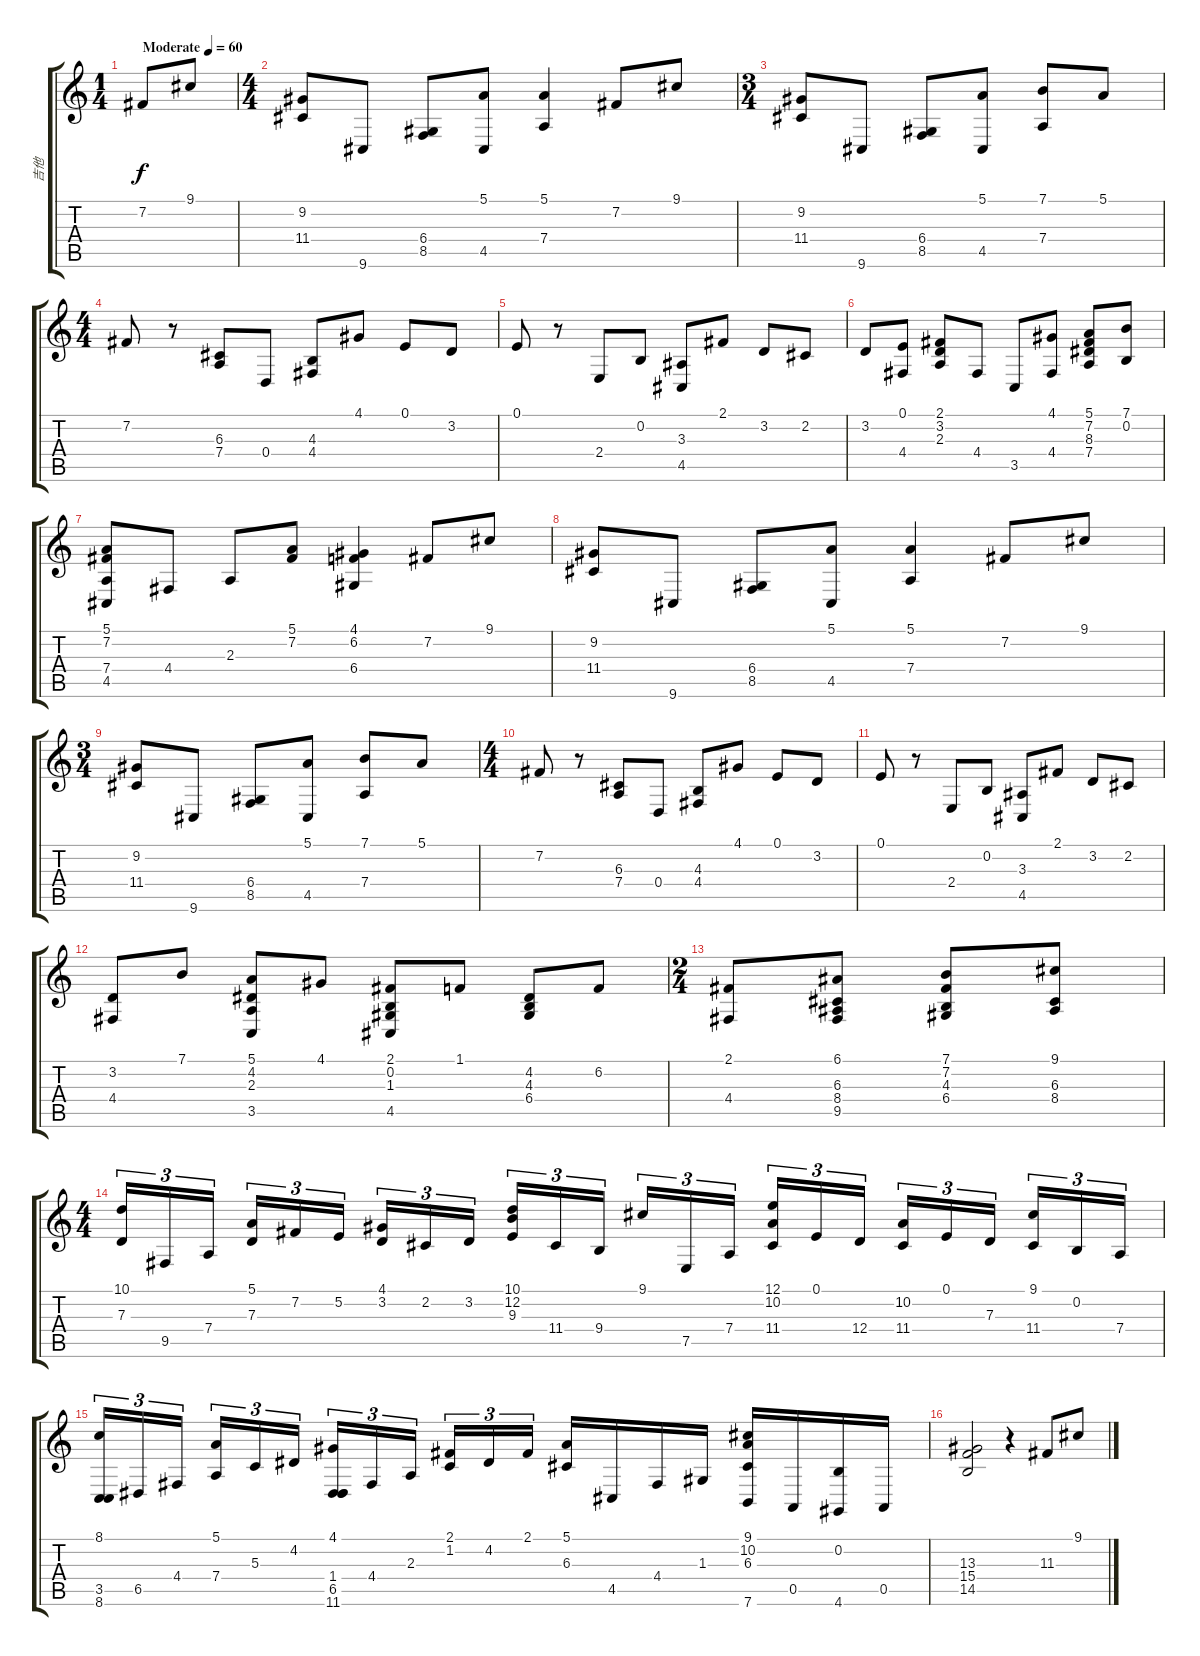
\track ("吉他" "吉他") {instrument acousticgrandpiano}
\staff {score tabs}
\tuning (E4 B3 G3 D3 A2 E2) {hide}
\ts (1 4)
\tempo (60 "Moderate")
\clef g2
\ks c
7.2.8{dy f instrument acousticgrandpiano} 9.1.8 |
\ts (4 4)
(9.2 11.4).8 9.6.8 (6.4 8.5).8 (5.1 4.5).8 (5.1 7.4).4 7.2.8 9.1.8 |
\ts (3 4)
(9.2 11.4).8 9.6.8 (6.4 8.5).8 (5.1 4.5).8 (7.1 7.4).8 5.1.8 |
\ts (4 4)
7.2.8 r.8 (6.3 7.4).8 0.4.8 (4.3 4.4).8 4.1.8 0.1.8 3.2.8 |
0.1.8 r.8 2.4.8 0.2.8 (3.3 4.5).8 2.1.8 3.2.8 2.2.8 |
3.2.8 (0.1 4.4).8 (2.1 3.2 2.3).8 4.4.8 3.5.8 (4.1 4.4).8 (5.1 7.2 8.3 7.4).8 (7.1 0.2).8 |
(5.1 7.2 7.4 4.5).8 4.4.8 2.3.8 (5.1 7.2).8 (4.1 6.2 6.4).4 7.2.8 9.1.8 |
(9.2 11.4).8 9.6.8 (6.4 8.5).8 (5.1 4.5).8 (5.1 7.4).4 7.2.8 9.1.8 |
\ts (3 4)
(9.2 11.4).8 9.6.8 (6.4 8.5).8 (5.1 4.5).8 (7.1 7.4).8 5.1.8 |
\ts (4 4)
7.2.8 r.8 (6.3 7.4).8 0.4.8 (4.3 4.4).8 4.1.8 0.1.8 3.2.8 |
0.1.8 r.8 2.4.8 0.2.8 (3.3 4.5).8 2.1.8 3.2.8 2.2.8 |
(3.2 4.4).8 7.1.8 (5.1 4.2 2.3 3.5).8 4.1.8 (2.1 0.2 1.3 4.5).8 1.1.8 (4.2 4.3 6.4).8 6.2.8 |
\ts (2 4)
(2.1 4.4).8 (6.1 6.3 8.4 9.5).8 (7.1 7.2 4.3 6.4).8 (9.1 6.3 8.4).8 |
\ts (4 4)
(10.1 7.3).16{tu (3 2)} 9.5.16{tu (3 2)} 7.4.16{tu (3 2) beam splitsecondary} (5.1 7.3).16{tu (3 2)} 7.2.16{tu (3 2)} 5.2.16{tu (3 2)} (4.1 3.2).16{tu (3 2)} 2.2.16{tu (3 2)} 3.2.16{tu (3 2) beam splitsecondary} (10.1 12.2 9.3).16{tu (3 2)} 11.4.16{tu (3 2)} 9.4.16{tu (3 2)} 9.1.16{tu (3 2)} 7.5.16{tu (3 2)} 7.4.16{tu (3 2) beam splitsecondary} (12.1 10.2 11.4).16{tu (3 2)} 0.1.16{tu (3 2)} 12.4.16{tu (3 2)} (10.2 11.4).16{tu (3 2)} 0.1.16{tu (3 2)} 7.3.16{tu (3 2) beam splitsecondary} (9.1 11.4).16{tu (3 2)} 0.2.16{tu (3 2)} 7.4.16{tu (3 2)} |
(8.1 3.5 8.6).16{tu (3 2)} 6.5.16{tu (3 2)} 4.4.16{tu (3 2) beam splitsecondary} (5.1 7.4).16{tu (3 2)} 5.3.16{tu (3 2)} 4.2.16{tu (3 2)} (4.1 1.4 6.5 11.6).16{tu (3 2)} 4.4.16{tu (3 2)} 2.3.16{tu (3 2) beam splitsecondary} (2.1 1.2).16{tu (3 2)} 4.2.16{tu (3 2)} 2.1.16{tu (3 2)} (5.1 6.3).16 4.5.16 4.4.16 1.3.16 (9.1 10.2 6.3 7.6).16 0.5.16 (0.2 4.6).16 0.5.16 |
(13.3 15.4 14.5).2 r.4 11.3.8 9.1.8
